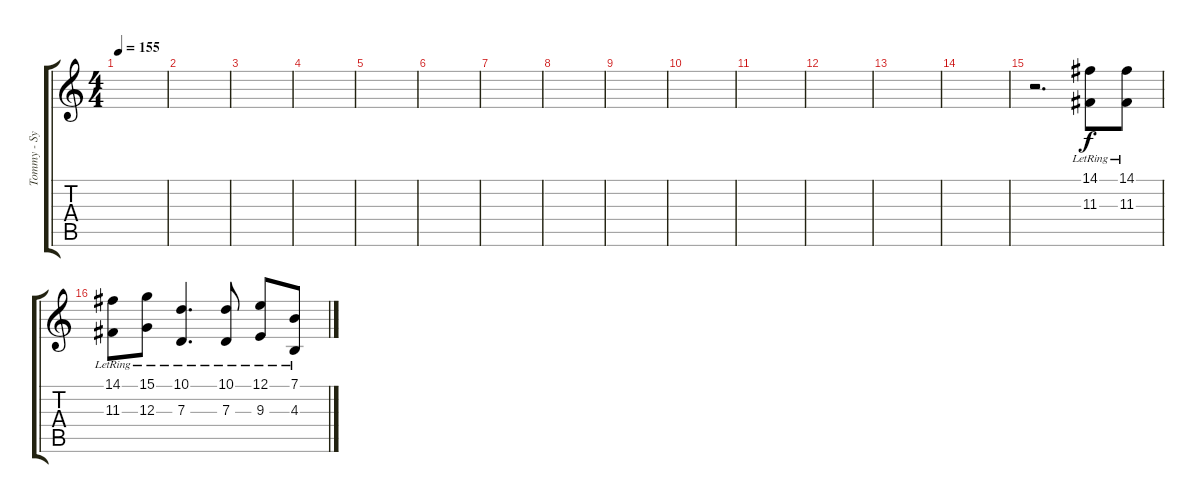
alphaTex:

\track ("Tommy - Synth" "Tommy - Sy") {instrument pad5bowed}
\staff {score tabs}
\tuning (E4 B3 G3 D3 A2 E2) {hide}
\ts (4 4)
\tempo 155
\clef g2
\ks c
|
|
|
|
|
|
|
|
|
|
|
|
|
|
r.2{d} (14.1{lr} 11.3{lr}).8 (14.1{lr} 11.3{lr}).8 |
(14.1{lr} 11.3{lr}).8 (15.1{lr} 12.3{lr}).8 (10.1{lr} 7.3{lr}).4{d} (10.1{lr} 7.3{lr}).8 (12.1{lr} 9.3{lr}).8 (7.1{lr} 4.3{lr}).8
